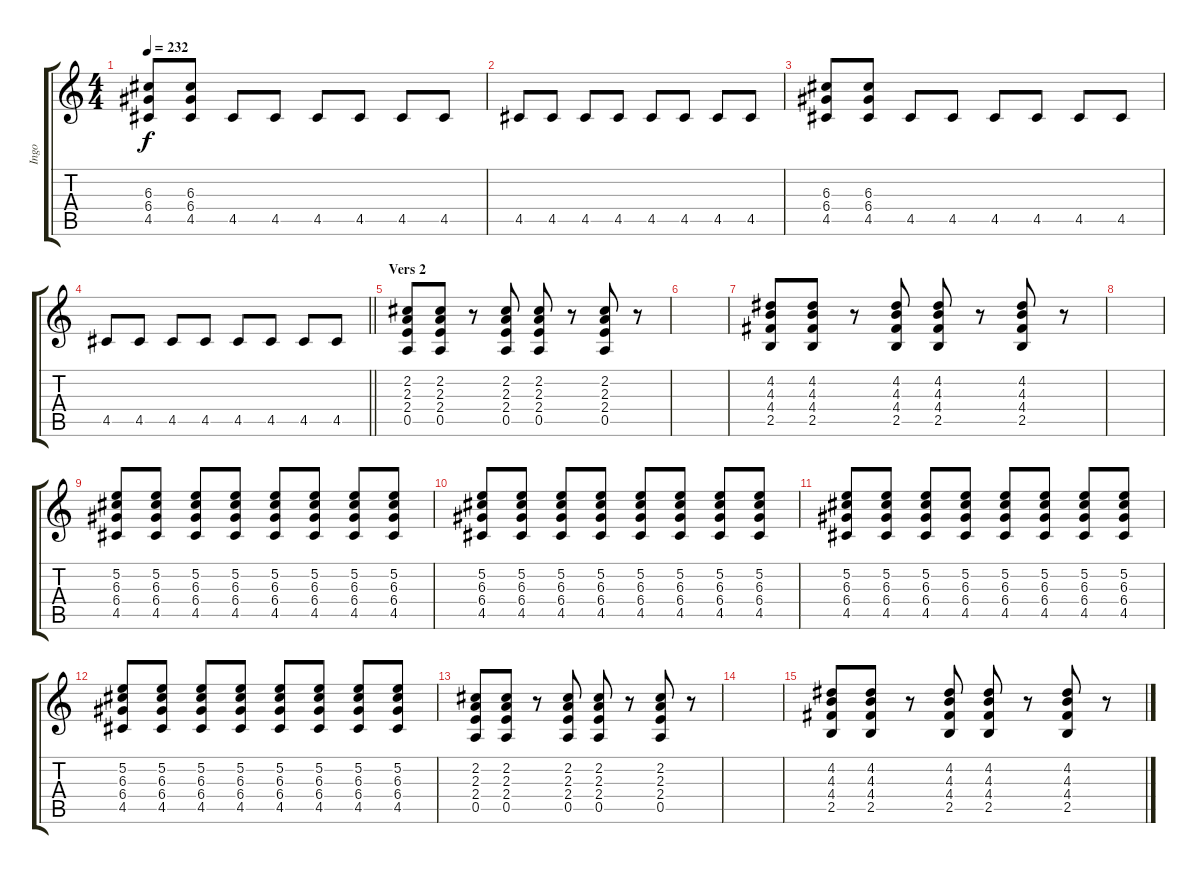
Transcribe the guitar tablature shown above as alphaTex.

\track ("Ingo" "Ingo") {instrument electricguitarclean}
\staff {score tabs}
\tuning (E4 B3 G3 D3 A2 E2) {hide}
\ts (4 4)
\tempo 232
\clef g2
\ks c
(6.3 6.4 4.5).8{dy f} (6.3 6.4 4.5).8 4.5.8 4.5.8 4.5.8 4.5.8 4.5.8 4.5.8 |
4.5.8 4.5.8 4.5.8 4.5.8 4.5.8 4.5.8 4.5.8 4.5.8 |
(6.3 6.4 4.5).8 (6.3 6.4 4.5).8 4.5.8 4.5.8 4.5.8 4.5.8 4.5.8 4.5.8 |
\barLineRight lightlight
4.5.8 4.5.8 4.5.8 4.5.8 4.5.8 4.5.8 4.5.8 4.5.8 |
\section ("" "Vers 2")
(2.2 2.3 2.4 0.5).8 (2.2 2.3 2.4 0.5).8 r.8 (2.2 2.3 2.4 0.5).8 (2.2 2.3 2.4 0.5).8 r.8 (2.2 2.3 2.4 0.5).8 r.8 |
|
(4.2 4.3 4.4 2.5).8 (4.2 4.3 4.4 2.5).8 r.8 (4.2 4.3 4.4 2.5).8 (4.2 4.3 4.4 2.5).8 r.8 (4.2 4.3 4.4 2.5).8 r.8 |
|
(5.2 6.3 6.4 4.5).8 (5.2 6.3 6.4 4.5).8 (5.2 6.3 6.4 4.5).8 (5.2 6.3 6.4 4.5).8 (5.2 6.3 6.4 4.5).8 (5.2 6.3 6.4 4.5).8 (5.2 6.3 6.4 4.5).8 (5.2 6.3 6.4 4.5).8 |
(5.2 6.3 6.4 4.5).8 (5.2 6.3 6.4 4.5).8 (5.2 6.3 6.4 4.5).8 (5.2 6.3 6.4 4.5).8 (5.2 6.3 6.4 4.5).8 (5.2 6.3 6.4 4.5).8 (5.2 6.3 6.4 4.5).8 (5.2 6.3 6.4 4.5).8 |
(5.2 6.3 6.4 4.5).8 (5.2 6.3 6.4 4.5).8 (5.2 6.3 6.4 4.5).8 (5.2 6.3 6.4 4.5).8 (5.2 6.3 6.4 4.5).8 (5.2 6.3 6.4 4.5).8 (5.2 6.3 6.4 4.5).8 (5.2 6.3 6.4 4.5).8 |
(5.2 6.3 6.4 4.5).8 (5.2 6.3 6.4 4.5).8 (5.2 6.3 6.4 4.5).8 (5.2 6.3 6.4 4.5).8 (5.2 6.3 6.4 4.5).8 (5.2 6.3 6.4 4.5).8 (5.2 6.3 6.4 4.5).8 (5.2 6.3 6.4 4.5).8 |
(2.2 2.3 2.4 0.5).8 (2.2 2.3 2.4 0.5).8 r.8 (2.2 2.3 2.4 0.5).8 (2.2 2.3 2.4 0.5).8 r.8 (2.2 2.3 2.4 0.5).8 r.8 |
|
(4.2 4.3 4.4 2.5).8 (4.2 4.3 4.4 2.5).8 r.8 (4.2 4.3 4.4 2.5).8 (4.2 4.3 4.4 2.5).8 r.8 (4.2 4.3 4.4 2.5).8 r.8
